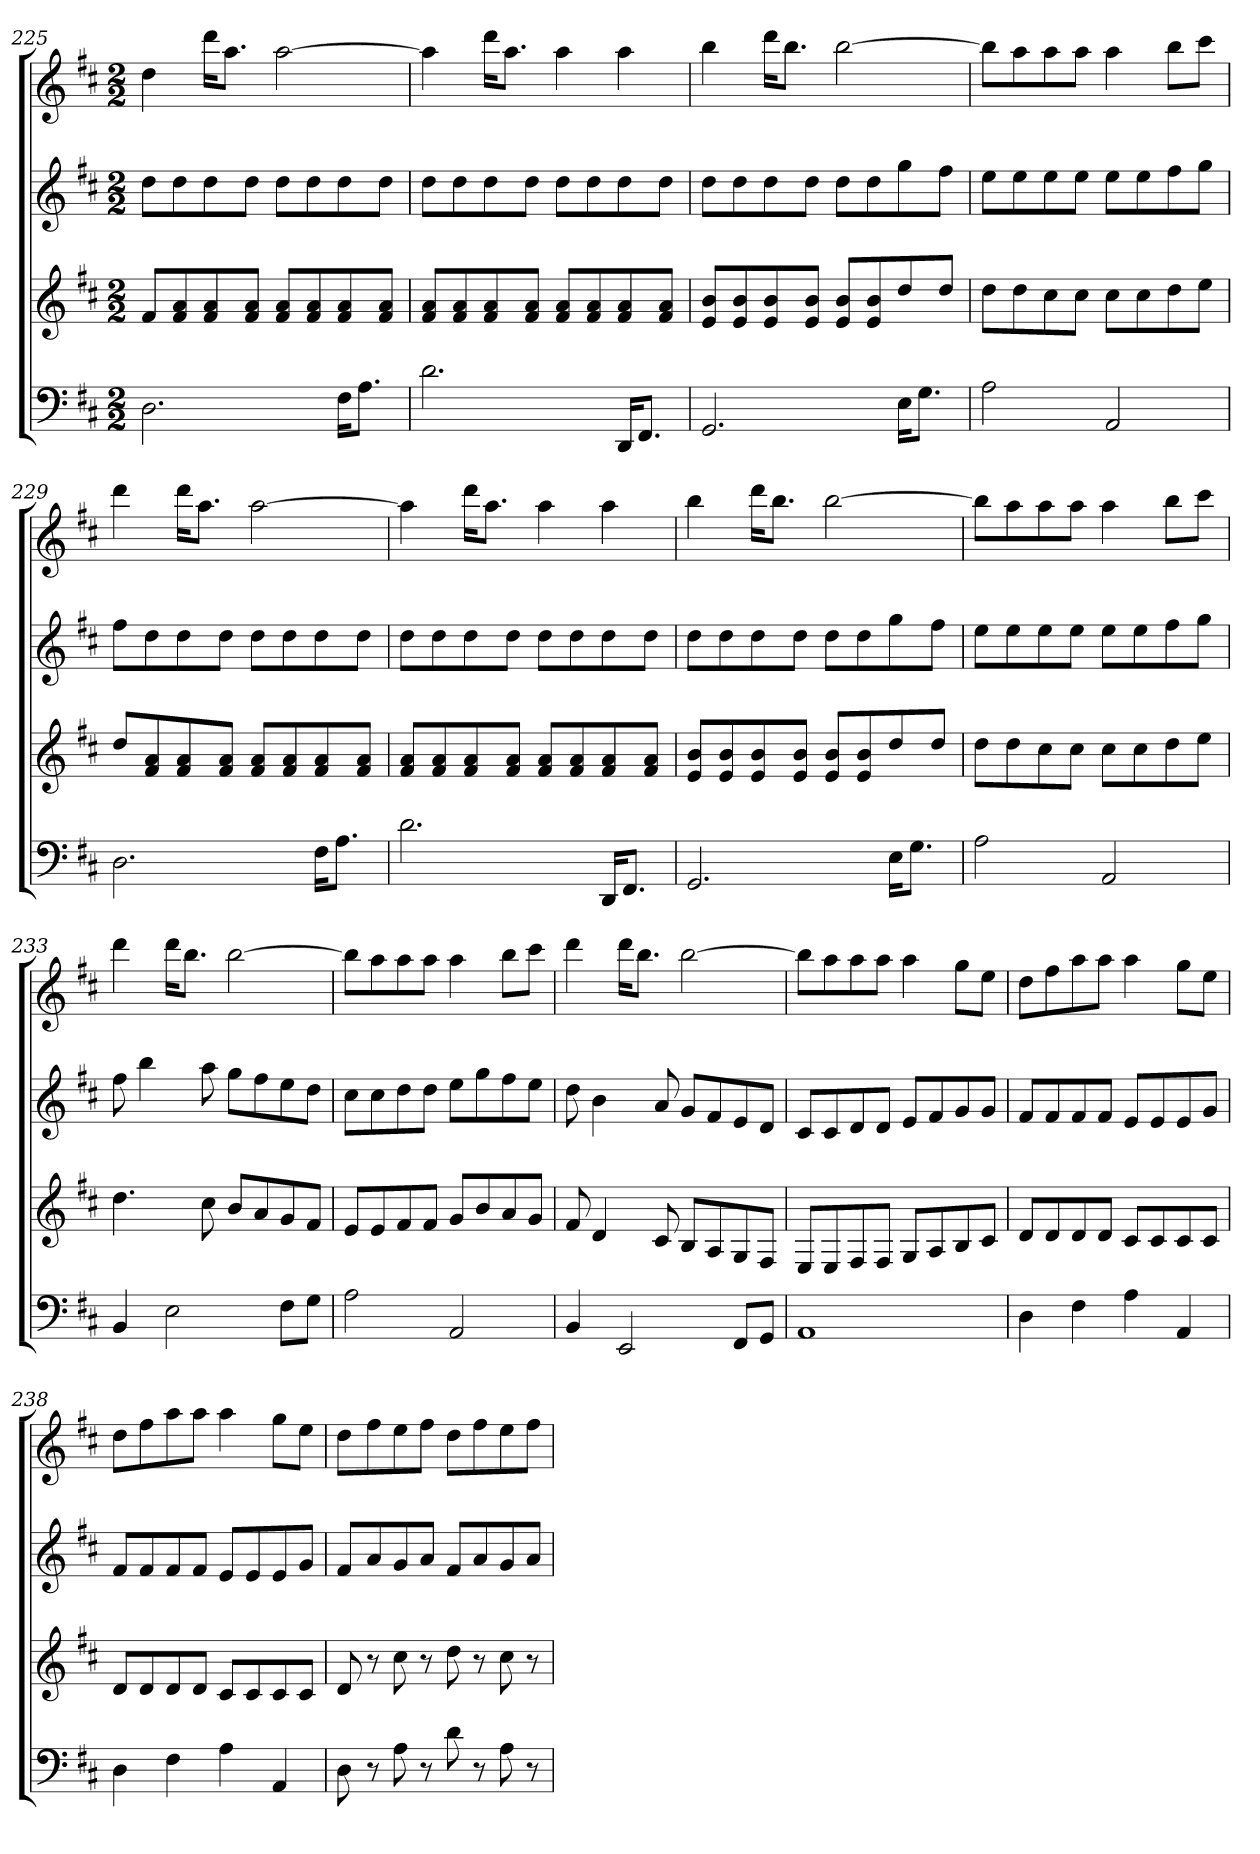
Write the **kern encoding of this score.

**kern	**kern	**kern	**kern
*part4	*part3	*part2	*part1
*staff4	*staff3	*staff2	*staff1
*k[f#c#]	*k[f#c#]	*k[f#c#]	*k[f#c#]
*D:	*D:	*D:	*D:
*M2/2	*M2/2	*M2/2	*M2/2
=225	=225	=225	=225
2.D	8f#L	8ddL	4dd
.	8f# 8a	8dd	.
.	8f# 8a	8dd	16dddKL
.	.	.	8.aaJ
.	8f# 8aJ	8ddJ	.
.	8f# 8aL	8ddL	[2aa
.	8f# 8a	8dd	.
16F#KL	8f# 8a	8dd	.
8.AJ	.	.	.
.	8f# 8aJ	8ddJ	.
=226	=226	=226	=226
2.d	8f# 8aL	8ddL	4aa]
.	8f# 8a	8dd	.
.	8f# 8a	8dd	16dddKL
.	.	.	8.aaJ
.	8f# 8aJ	8ddJ	.
.	8f# 8aL	8ddL	4aa
.	8f# 8a	8dd	.
16DDKL	8f# 8a	8dd	4aa
8.FF#J	.	.	.
.	8f# 8aJ	8ddJ	.
=227	=227	=227	=227
2.GG	8e 8bL	8ddL	4bb
.	8e 8b	8dd	.
.	8e 8b	8dd	16dddKL
.	.	.	8.bbJ
.	8e 8bJ	8ddJ	.
.	8e 8bL	8ddL	[2bb
.	8e 8b	8dd	.
16EKL	8dd	8gg	.
8.GJ	.	.	.
.	8ddJ	8ff#J	.
=228	=228	=228	=228
2A	8ddL	8eeL	8bbL]
.	8dd	8ee	8aa
.	8cc#	8ee	8aa
.	8cc#J	8eeJ	8aaJ
2AA	8cc#L	8eeL	4aa
.	8cc#	8ee	.
.	8dd	8ff#	8bbL
.	8eeJ	8ggJ	8ccc#J
=229	=229	=229	=229
2.D	8ddL	8ff#L	4ddd
.	8f# 8a	8dd	.
.	8f# 8a	8dd	16dddKL
.	.	.	8.aaJ
.	8f# 8aJ	8ddJ	.
.	8f# 8aL	8ddL	[2aa
.	8f# 8a	8dd	.
16F#KL	8f# 8a	8dd	.
8.AJ	.	.	.
.	8f# 8aJ	8ddJ	.
=230	=230	=230	=230
2.d	8f# 8aL	8ddL	4aa]
.	8f# 8a	8dd	.
.	8f# 8a	8dd	16dddKL
.	.	.	8.aaJ
.	8f# 8aJ	8ddJ	.
.	8f# 8aL	8ddL	4aa
.	8f# 8a	8dd	.
16DDKL	8f# 8a	8dd	4aa
8.FF#J	.	.	.
.	8f# 8aJ	8ddJ	.
=231	=231	=231	=231
2.GG	8e 8bL	8ddL	4bb
.	8e 8b	8dd	.
.	8e 8b	8dd	16dddKL
.	.	.	8.bbJ
.	8e 8bJ	8ddJ	.
.	8e 8bL	8ddL	[2bb
.	8e 8b	8dd	.
16EKL	8dd	8gg	.
8.GJ	.	.	.
.	8ddJ	8ff#J	.
=232	=232	=232	=232
2A	8ddL	8eeL	8bbL]
.	8dd	8ee	8aa
.	8cc#	8ee	8aa
.	8cc#J	8eeJ	8aaJ
2AA	8cc#L	8eeL	4aa
.	8cc#	8ee	.
.	8dd	8ff#	8bbL
.	8eeJ	8ggJ	8ccc#J
=233	=233	=233	=233
4BB	4.dd	8ff#	4ddd
.	.	4bb	.
2E	.	.	16dddKL
.	.	.	8.bbJ
.	8cc#	8aa	.
.	8bL	8ggL	[2bb
.	8a	8ff#	.
8F#L	8g	8ee	.
8GJ	8f#J	8ddJ	.
=234	=234	=234	=234
2A	8eL	8cc#L	8bbL]
.	8e	8cc#	8aa
.	8f#	8dd	8aa
.	8f#J	8ddJ	8aaJ
2AA	8gL	8eeL	4aa
.	8b	8gg	.
.	8a	8ff#	8bbL
.	8gJ	8eeJ	8ccc#J
=235	=235	=235	=235
4BB	8f#	8dd	4ddd
.	4d	4b	.
2EE	.	.	16dddKL
.	.	.	8.bbJ
.	8c#	8a	.
.	8BL	8gL	[2bb
.	8A	8f#	.
8FF#L	8G	8e	.
8GGJ	8F#J	8dJ	.
=236	=236	=236	=236
1AA	8EL	8c#L	8bbL]
.	8E	8c#	8aa
.	8F#	8d	8aa
.	8F#J	8dJ	8aaJ
.	8GL	8eL	4aa
.	8A	8f#	.
.	8B	8g	8ggL
.	8c#J	8gJ	8eeJ
=237	=237	=237	=237
4D	8dL	8f#L	8ddL
.	8d	8f#	8ff#
4F#	8d	8f#	8aa
.	8dJ	8f#J	8aaJ
4A	8c#L	8eL	4aa
.	8c#	8e	.
4AA	8c#	8e	8ggL
.	8c#J	8gJ	8eeJ
=238	=238	=238	=238
4D	8dL	8f#L	8ddL
.	8d	8f#	8ff#
4F#	8d	8f#	8aa
.	8dJ	8f#J	8aaJ
4A	8c#L	8eL	4aa
.	8c#	8e	.
4AA	8c#	8e	8ggL
.	8c#J	8gJ	8eeJ
=239	=239	=239	=239
8D	8d	8f#L	8ddL
8r	8r	8a	8ff#
8A	8cc#	8g	8ee
8r	8r	8aJ	8ff#J
8d	8dd	8f#L	8ddL
8r	8r	8a	8ff#
8A	8cc#	8g	8ee
8r	8r	8aJ	8ff#J
=	=	=	=
*-	*-	*-	*-
